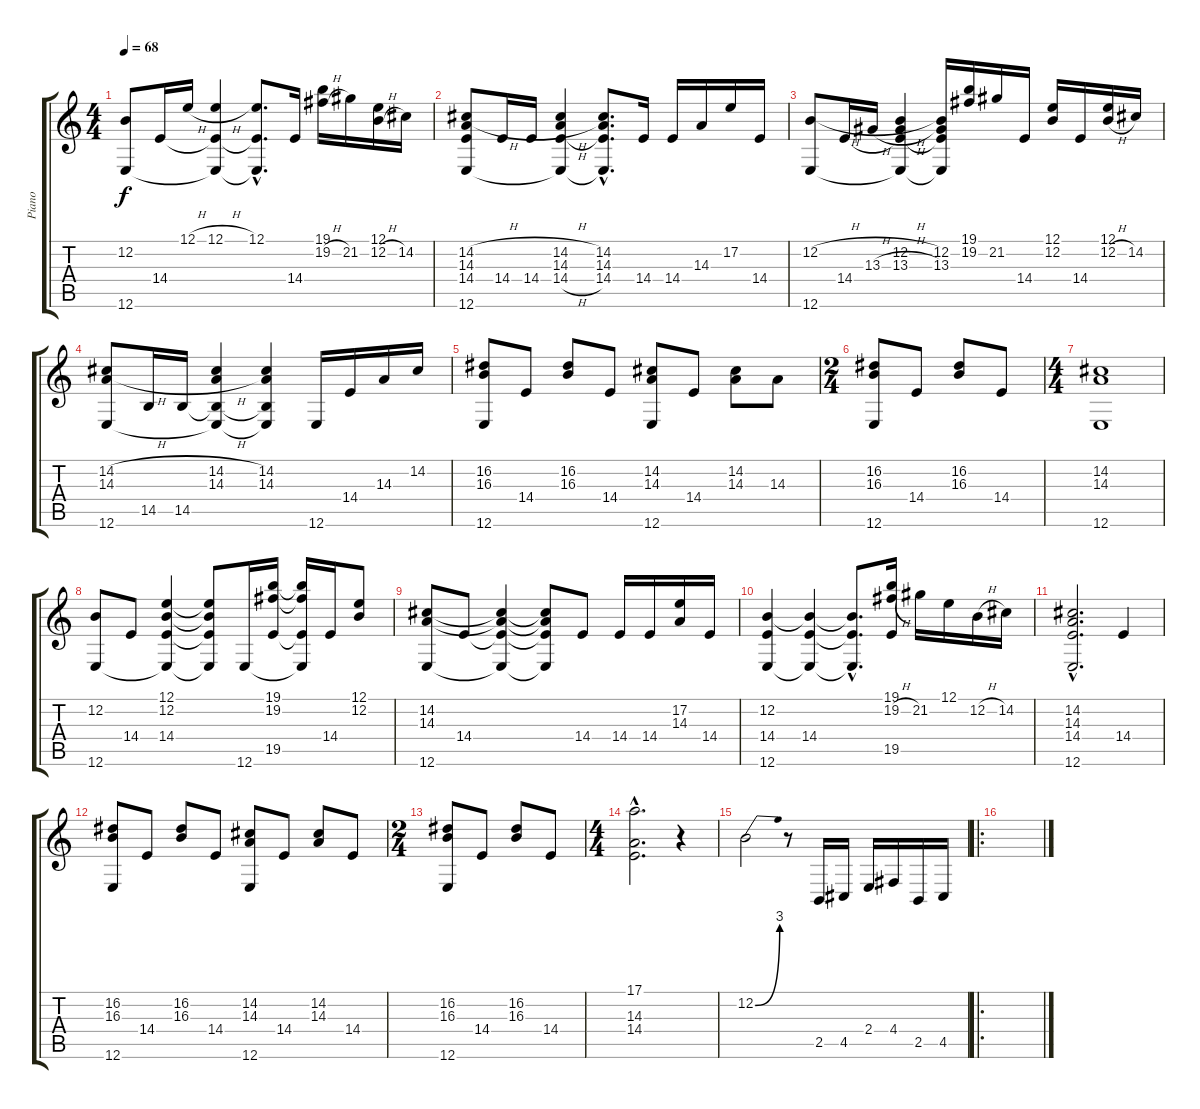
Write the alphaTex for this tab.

\track ("Piano" "Piano") {instrument electricpiano1}
\staff {score tabs}
\tuning (E4 B3 G3 D3 A2 E2) {hide}
\ts (4 4)
\tempo 68
\clef g2
\ks c
(12.2 12.6).8{dy f instrument electricpiano1} 14.4.16 12.1{h}.16 (12.1{h} 14.4{t} 12.6{t}).4 (12.1{hac} 14.4{t} 12.6{hac t}).8{d} 14.4.16 (19.1 19.2{h}).16 21.2.16 (12.1 12.2{h}).16 14.2.16 |
(14.2{h} 14.3{h} 14.4 12.6).8 14.4.16 14.4.16 (14.2{h} 14.3{h} 14.4{h} 12.6{t}).4 (14.2{hac} 14.3{hac} 14.4{hac} 12.6{hac t}).8{d} 14.4.16 14.4.16 14.3.16 17.2.16 14.4.16 |
(12.2{h} 12.6).8 14.4.16 13.3{h}.16 (12.2{h} 13.3{h} 14.4{t} 12.6{t}).4 (12.2 13.3 14.4{t} 12.6{t}).16 (19.1 19.2).16 21.2.16 14.4.16 (12.1 12.2).16 14.4.16 (12.1 12.2{h}).16 14.2.16 |
(14.2{h} 14.3{h} 12.6).8 14.5.16 14.5.16 (14.2{h} 14.3{h} 14.5{t} 12.6{t}).4 (14.2 14.3 14.5{t} 12.6{t}).4 12.6.16 14.4.16 14.3.16 14.2.16 |
(16.2 16.3 12.6).8 14.4.8 (16.2 16.3).8 14.4.8 (14.2 14.3 12.6).8 14.4.8 (14.2 14.3).8 14.3.8 |
\ts (2 4)
(16.2 16.3 12.6).8 14.4.8 (16.2 16.3).8 14.4.8 |
\ts (4 4)
(14.2 14.3 12.6).1 |
(12.2 12.6).8 14.4.8 (12.1 12.2 14.4 12.6{t}).4 (12.1{t} 12.2{t} 14.4{t} 12.6{t}).8 12.6.16 (19.1 19.2 19.5).16 (19.1{t} 19.2{t} 19.5{t} 12.6{t}).16 14.4.16 (12.1 12.2).8 |
(14.2 14.3 12.6).8 14.4.8 (14.2{t} 14.3{t} 14.4{t} 12.6{t}).4 (14.2{t} 14.3{t} 14.4{t} 12.6{t}).8 14.4.8 14.4.16 14.4.16 (17.2 14.3).16 14.4.16 |
(12.2 14.4 12.6).4 (12.2{t} 14.4 12.6{t}).4 (12.2{hac t} 14.4{hac t} 12.6{hac t}).8{d} (19.1 19.2{h} 19.5).16 21.2.16 12.1.16 12.2{h}.16 14.2.16 |
(14.2{hac} 14.3{hac} 14.4{hac} 12.6{hac}).2{d} 14.4.4 |
(16.2 16.3 12.6).8 14.4.8 (16.2 16.3).8 14.4.8 (14.2 14.3 12.6).8 14.4.8 (14.2 14.3).8 14.4.8 |
\ts (2 4)
(16.2 16.3 12.6).8 14.4.8 (16.2 16.3).8 14.4.8 |
\ts (4 4)
(17.1{hac} 14.3{hac} 14.4{hac}).2{d} r.4 |
12.2{be (bend 0 0 60 12)}.2 r.8 2.5.16 4.5.16 2.4.16 4.4.16 2.5.16 4.5.16 |
\ro
